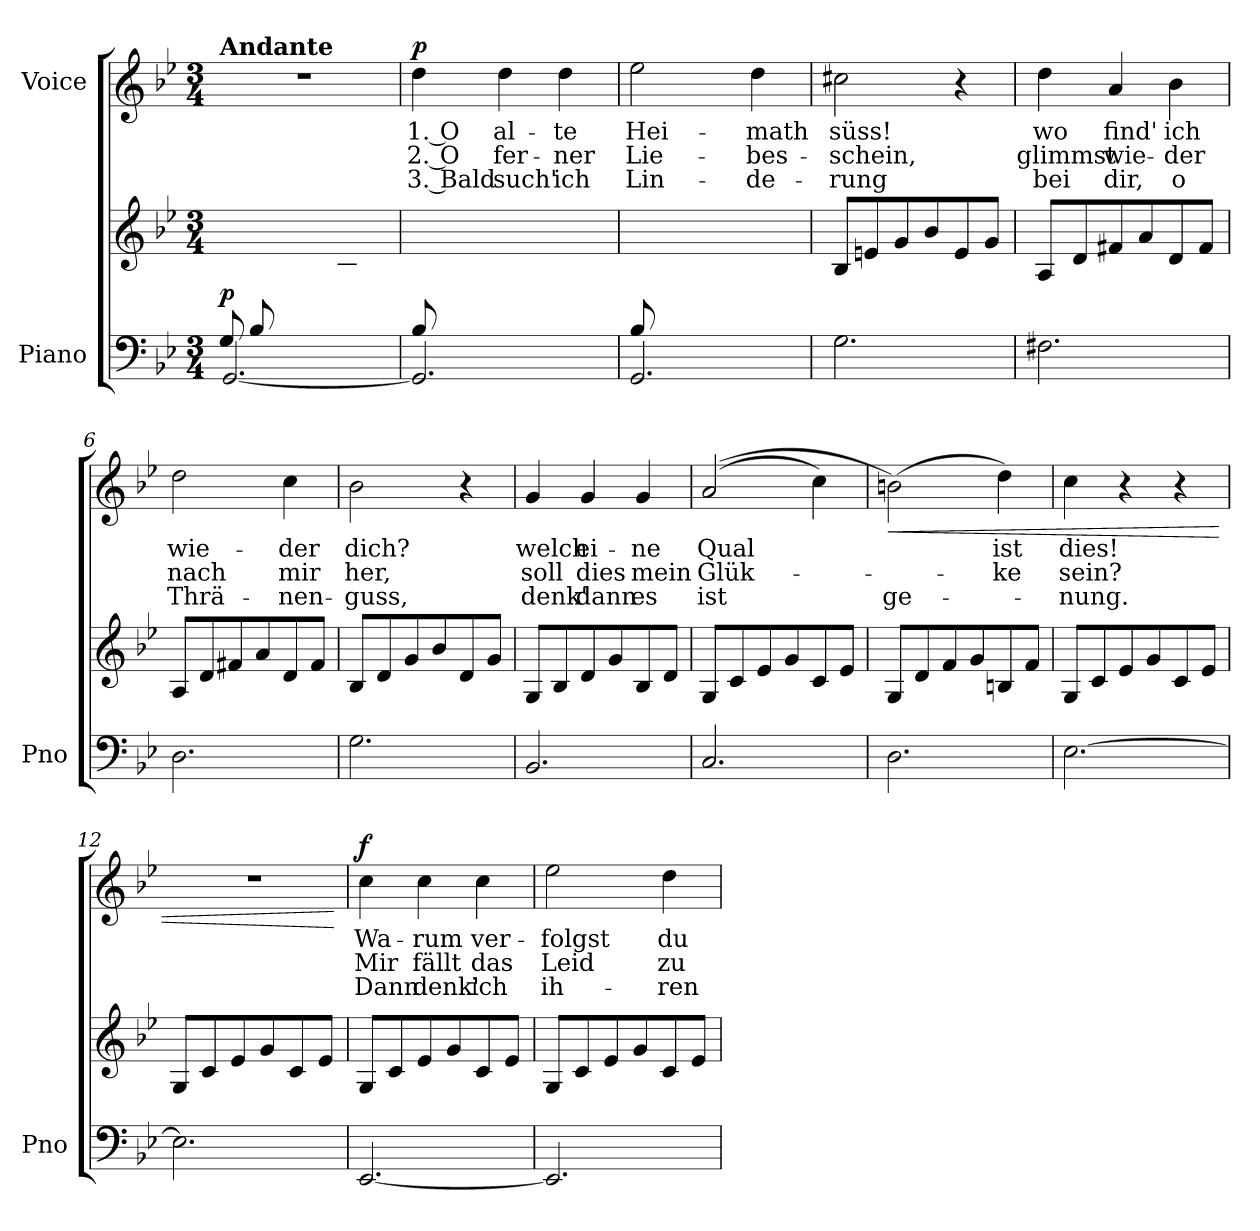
**kern	**kern	**dynam	**kern	**text	**text	**text	**dynam
*part2	*part2	*part2	*part1	*part1	*part1	*part1	*part1
*staff3	*staff2	*staff2/3	*staff1	*staff1	*staff1	*staff1	*staff1
*I"Piano	*	*	*I"Voice	*	*	*	*
*I'Pno	*	*	*	*	*	*	*
*clefF4	*clefG2	*	*clefG2	*	*	*	*
*k[b-e-]	*k[b-e-]	*	*k[b-e-]	*	*	*	*
*M3/4	*M3/4	*	*M3/4	*	*	*	*
=1	=1	=1	=1	=1	=1	=1	=1
*^	*	*	*	*	*	*	*
!	!	!	!	!LO:TX:a:B:t=Andante	!	!	!	!
!	!	!	!LO:DY:b	!	!	!	!	!
8G/L	[2.GG/	4ryy	p	2.r	.	.	.	.
8B-/	.	.	.	.	.	.	.	.
2ryy	.	8d\	.	.	.	.	.	.
.	.	8g\	.	.	.	.	.	.
.	.	8B-\	.	.	.	.	.	.
.	.	8d\J	.	.	.	.	.	.
=2	=2	=2	=2	=2	=2	=2	=2	=2
!	!	!	!	!	!LO:LY:b	!LO:LY:b	!LO:LY:b	!LO:DY:a
8B-/L	2.GG/]	8ryy	.	4dd\	1. O	2. O	3. Bald	p
2ryy	.	8d\	.	.	.	.	.	.
!	!	!	!	!	!LO:LY:b	!LO:LY:b	!LO:LY:b	!
.	.	8g\	.	4dd\	al-	fer-	such'	.
.	.	8b-\	.	.	.	.	.	.
!	!	!	!	!	!LO:LY:b	!LO:LY:b	!LO:LY:b	!
.	.	8d\	.	4dd\	-te	-ner	ich	.
8ryy	.	8g\J	.	.	.	.	.	.
=3	=3	=3	=3	=3	=3	=3	=3	=3
!	!	!	!	!	!LO:LY:b	!LO:LY:b	!LO:LY:b	!
8B-/L	2.GG/	8ryy	.	2ee-\	Hei-	Lie-	Lin-	.
2ryy	.	8e-\	.	.	.	.	.	.
.	.	8g\	.	.	.	.	.	.
.	.	8b-\	.	.	.	.	.	.
!	!	!	!	!	!LO:LY:b	!LO:LY:b	!LO:LY:b	!
.	.	8e-\	.	4dd\	math	-bes-	-de-	.
8ryy	.	8g\J	.	.	.	.	.	.
*v	*v	*	*	*	*	*	*	*
=4	=4	=4	=4	=4	=4	=4	=4
!	!	!	!	!LO:LY:b	!LO:LY:b	!LO:LY:b	!
2.G\	8B-/L	.	2cc#X\	süss!	-schein,	-rung	.
.	8en/	.	.	.	.	.	.
.	8g/	.	.	.	.	.	.
.	8b-/	.	.	.	.	.	.
.	8e/	.	4r	.	.	.	.
.	8g/J	.	.	.	.	.	.
=5	=5	=5	=5	=5	=5	=5	=5
!	!	!	!	!LO:LY:b	!LO:LY:b	!LO:LY:b	!
2.F#X\	8A/L	.	4dd\	wo	glimmst	bei	.
.	8d/	.	.	.	.	.	.
!	!	!	!	!LO:LY:b	!LO:LY:b	!LO:LY:b	!
.	8f#X/	.	4a/	find'	wie-	dir,	.
.	8a/	.	.	.	.	.	.
!	!	!	!	!LO:LY:b	!LO:LY:b	!LO:LY:b	!
.	8d/	.	4b-\	ich	-der	o	.
.	8f#/J	.	.	.	.	.	.
=6	=6	=6	=6	=6	=6	=6	=6
!	!	!	!	!LO:LY:b	!LO:LY:b	!LO:LY:b	!
2.D\	8A/L	.	2dd\	wie-	nach	Thrä-	.
.	8d/	.	.	.	.	.	.
.	8f#X/	.	.	.	.	.	.
.	8a/	.	.	.	.	.	.
!	!	!	!	!LO:LY:b	!LO:LY:b	!LO:LY:b	!
.	8d/	.	4cc\	der	mir	-nen-	.
.	8f#/J	.	.	.	.	.	.
=7	=7	=7	=7	=7	=7	=7	=7
!	!	!	!	!LO:LY:b	!LO:LY:b	!LO:LY:b	!
2.G\	8B-/L	.	2b-\	dich?	her,	-guss,	.
.	8d/	.	.	.	.	.	.
.	8g/	.	.	.	.	.	.
.	8b-/	.	.	.	.	.	.
.	8d/	.	4r	.	.	.	.
.	8g/J	.	.	.	.	.	.
=8	=8	=8	=8	=8	=8	=8	=8
!	!	!	!	!LO:LY:b	!LO:LY:b	!LO:LY:b	!
2.BB-/	8G/L	.	4g/	welch	soll	denk'	.
.	8B-/	.	.	.	.	.	.
!	!	!	!	!LO:LY:b	!LO:LY:b	!LO:LY:b	!
.	8d/	.	4g/	ei-	dies	dann	.
.	8g/	.	.	.	.	.	.
!	!	!	!	!LO:LY:b	!LO:LY:b	!LO:LY:b	!
.	8B-/	.	4g/	-ne	mein	es	.
.	8d/J	.	.	.	.	.	.
!!LO:LB:g=z
=9	=9	=9	=9	=9	=9	=9	=9
!	!	!	!	!LO:LY:b	!LO:LY:b	!LO:LY:b	!
2.C/	8G/L	.	((2a/	Qual	Glük-	ist	.
.	8c/	.	.	.	.	.	.
.	8e-/	.	.	.	.	.	.
.	8g/	.	.	.	.	.	.
.	8c/	.	4cc\)	.	.	.	.
.	8e-/J	.	.	.	.	.	.
=10	=10	=10	=10	=10	=10	=10	=10
!	!	!	!	!	!	!LO:LY:b	!LO:HP:b
2.D\	8G/L	.	(2bn\)	.	.	ge-	<
.	8d/	.	.	.	.	.	.
.	8f/	.	.	.	.	.	.
.	8g/	.	.	.	.	.	.
!	!	!	!	!LO:LY:b	!LO:LY:b	!	!
.	8Bn/	.	4dd\)	ist	-ke	.	.
.	8f/J	.	.	.	.	.	.
=11	=11	=11	=11	=11	=11	=11	=11
!	!	!	!	!LO:LY:b	!LO:LY:b	!LO:LY:b	!
[2.E-\	8G/L	.	4cc\	dies!	sein?	nung.	.
.	8c/	.	.	.	.	.	.
.	8e-/	.	4r	.	.	.	.
.	8g/	.	.	.	.	.	.
.	8c/	.	4r	.	.	.	.
.	8e-/J	.	.	.	.	.	.
=12	=12	=12	=12	=12	=12	=12	=12
2.E-\]	8G/L	.	2.r	.	.	.	.
.	8c/	.	.	.	.	.	.
.	8e-/	.	.	.	.	.	.
.	8g/	.	.	.	.	.	.
.	8c/	.	.	.	.	.	.
.	8e-/J	.	.	.	.	.	.
.	.	.	.	.	.	.	[
=13	=13	=13	=13	=13	=13	=13	=13
!	!	!	!	!LO:LY:b	!LO:LY:b	!LO:LY:b	!LO:DY:a
[2.EE-/	8G/L	.	4cc\	Wa-	Mir	Dann	f
.	8c/	.	.	.	.	.	.
!	!	!	!	!LO:LY:b	!LO:LY:b	!LO:LY:b	!
.	8e-/	.	4cc\	-rum	fällt	denk'	.
.	8g/	.	.	.	.	.	.
!	!	!	!	!LO:LY:b	!LO:LY:b	!LO:LY:b	!
.	8c/	.	4cc\	ver-	das	ich	.
.	8e-/J	.	.	.	.	.	.
=14	=14	=14	=14	=14	=14	=14	=14
!	!	!	!	!LO:LY:b	!LO:LY:b	!LO:LY:b	!
2.EE-/]	8G/L	.	2ee-\	-folgst	Leid	ih-	.
.	8c/	.	.	.	.	.	.
.	8e-/	.	.	.	.	.	.
.	8g/	.	.	.	.	.	.
!	!	!	!	!LO:LY:b	!LO:LY:b	!LO:LY:b	!
.	8c/	.	4dd\	du	zu	ren	.
.	8e-/J	.	.	.	.	.	.
=	=	=	=	=	=	=	=
*-	*-	*-	*-	*-	*-	*-	*-
